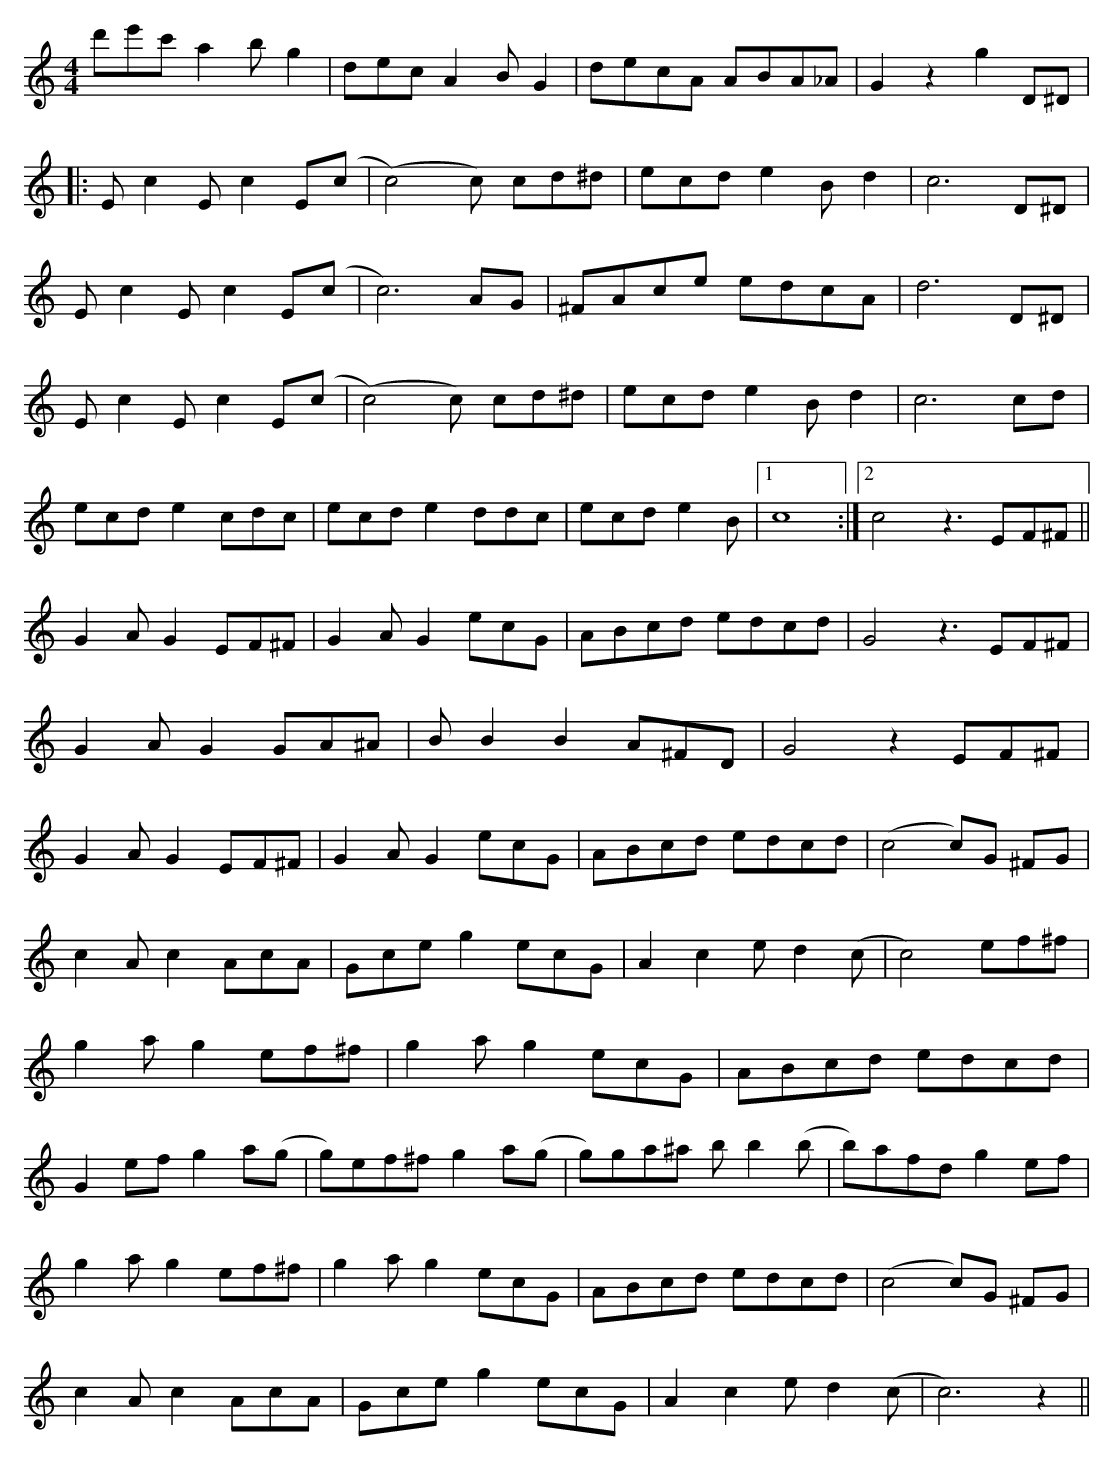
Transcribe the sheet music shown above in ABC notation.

X:1
M:4/4
K:C
d'e'c' a2 b g2| decA2 B G2 |decA ABA_A | G2 z2 g2 D^D|
|:E c2 Ec2 E(c | (c4) c) cd^d |ecd e2B d2 |c6 D^D |
E c2 Ec2 E(c | c6)AG |^FAce edcA | d6 D^D |
E c2 E c2 E(c |( c4) c) cd^d | ecd e2B d2 | c6 cd |
ecd e2cdc | ecd e2ddc |ecde2B |1 c8 :|2 c4z3 EF^F ||
G2 AG2EF^F | G2 AG2ecG | ABcd edcd| G4 z3 EF^F |
G2 AG2GA^A |B B2 B2A^FD |G4 z2 EF^F |
G2 AG2EF^F|G2AG2ecG| ABcd edcd |(c4 c)G ^FG |
c2 Ac2AcA |Gceg2 ecG | A2 c2 e d2( c |c4) ef^f|
g2 ag2ef^f | g2 ag2ecG |ABcd edcd |
G2 ef g2 a(g |g)ef^f g2 a(g | g)ga^a b b2 (b |b)afd g2ef |
g2 ag2ef^f |g2 ag2ecG | ABcd edcd|(c4 c)G ^FG |
c2 Ac2AcA |Gceg2ecG | A2 c2 e d2( c |c6) z2||
